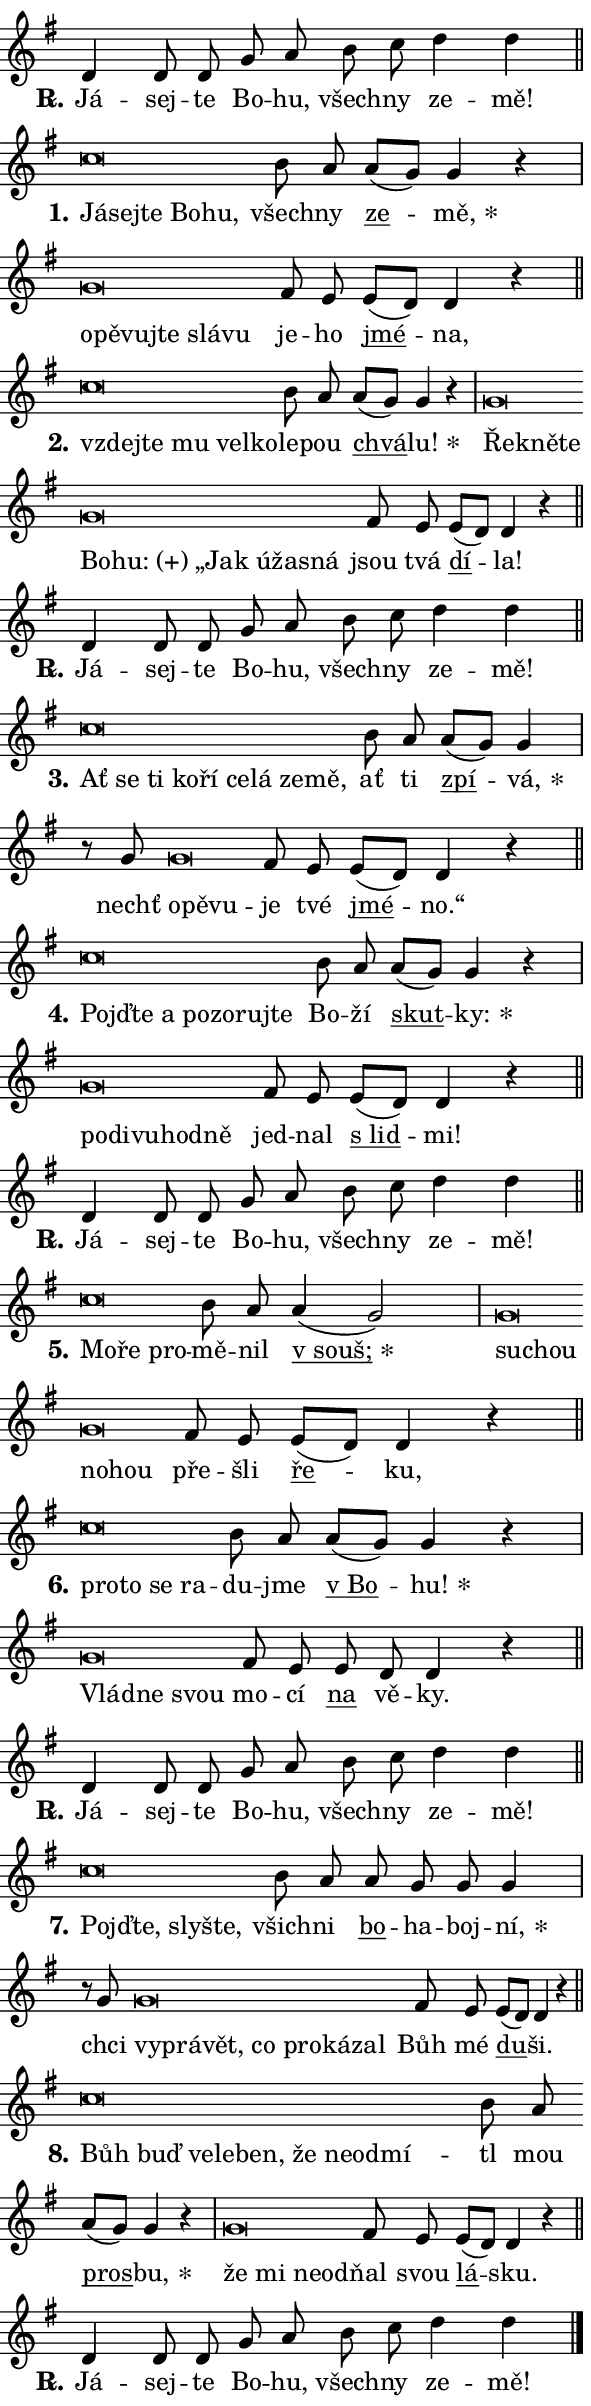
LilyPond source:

\version "2.24.0"
\header { tagline = "" }
\paper {
  indent = 0\cm
  top-margin = 0\cm
  right-margin = 0.13\cm % to fit lyric hyphens
  bottom-margin = 0\cm
  left-margin = 0\cm
  paper-width = 10\cm
  page-breaking = #ly:one-page-breaking
  system-system-spacing.basic-distance = #11
  score-system-spacing.basic-distance = #11
  ragged-last = ##f
}


%% Author: Thomas Morley
%% https://lists.gnu.org/archive/html/lilypond-user/2020-05/msg00002.html
#(define (line-position grob)
"Returns position of @var[grob} in current system:
   @code{'start}, if at first time-step
   @code{'end}, if at last time-step
   @code{'middle} otherwise
"
  (let* ((col (ly:item-get-column grob))
         (ln (ly:grob-object col 'left-neighbor))
         (rn (ly:grob-object col 'right-neighbor))
         (col-to-check-left (if (ly:grob? ln) ln col))
         (col-to-check-right (if (ly:grob? rn) rn col))
         (break-dir-left
           (and
             (ly:grob-property col-to-check-left 'non-musical #f)
             (ly:item-break-dir col-to-check-left)))
         (break-dir-right
           (and
             (ly:grob-property col-to-check-right 'non-musical #f)
             (ly:item-break-dir col-to-check-right))))
        (cond ((eqv? 1 break-dir-left) 'start)
              ((eqv? -1 break-dir-right) 'end)
              (else 'middle))))

#(define (tranparent-at-line-position vctor)
  (lambda (grob)
  "Relying on @code{line-position} select the relevant enry from @var{vctor}.
Used to determine transparency,"
    (case (line-position grob)
      ((end) (not (vector-ref vctor 0)))
      ((middle) (not (vector-ref vctor 1)))
      ((start) (not (vector-ref vctor 2))))))

noteHeadBreakVisibility =
#(define-music-function (break-visibility)(vector?)
"Makes @code{NoteHead}s transparent relying on @var{break-visibility}"
#{
  \override NoteHead.transparent =
    #(tranparent-at-line-position break-visibility)
#})

#(define delete-ledgers-for-transparent-note-heads
  (lambda (grob)
    "Reads whether a @code{NoteHead} is transparent.
If so this @code{NoteHead} is removed from @code{'note-heads} from
@var{grob}, which is supposed to be @code{LedgerLineSpanner}.
As a result ledgers are not printed for this @code{NoteHead}"
    (let* ((nhds-array (ly:grob-object grob 'note-heads))
           (nhds-list
             (if (ly:grob-array? nhds-array)
                 (ly:grob-array->list nhds-array)
                 '()))
           ;; Relies on the transparent-property being done before
           ;; Staff.LedgerLineSpanner.after-line-breaking is executed.
           ;; This is fragile ...
           (to-keep
             (remove
               (lambda (nhd)
                 (ly:grob-property nhd 'transparent #f))
               nhds-list)))
      ;; TODO find a better method to iterate over grob-arrays, similiar
      ;; to filter/remove etc for lists
      ;; For now rebuilt from scratch
      (set! (ly:grob-object grob 'note-heads)  '())
      (for-each
        (lambda (nhd)
          (ly:pointer-group-interface::add-grob grob 'note-heads nhd))
        to-keep))))

squashNotes = {
  \override NoteHead.X-extent = #'(-0.2 . 0.2)
  \override NoteHead.Y-extent = #'(-0.75 . 0)
  \override NoteHead.stencil =
    #(lambda (grob)
       (let ((pos (ly:grob-property grob 'staff-position)))
         (begin
           (if (< pos -7) (display "ERROR: Lower brevis then expected\n") (display ""))
           (if (<= pos -6) ly:text-interface::print ly:note-head::print))))
}
unSquashNotes = {
  \revert NoteHead.X-extent
  \revert NoteHead.Y-extent
  \revert NoteHead.stencil
}

hideNotes = \noteHeadBreakVisibility #begin-of-line-visible
unHideNotes = \noteHeadBreakVisibility #all-visible

% work-around for resetting accidentals
% https://lilypond.org/doc/v2.23/Documentation/notation/displaying-rhythms#unmetered-music
cadenzaMeasure = {
  \cadenzaOff
  \partial 1024 s1024
  \cadenzaOn
}

#(define-markup-command (accent layout props text) (markup?)
  "Underline accented syllable"
  (interpret-markup layout props
    #{\markup \override #'(offset . 4.3) \underline { #text }#}))

responsum = \markup \concat {
  "R" \hspace #-1.05 \path #0.1 #'((moveto 0 0.07) (lineto 0.9 0.8)) \hspace #0.05 "."
}

spaceSize = #0.6828661417322834 % exact space size for TeX Gyre Schola

\layout {
  \context {
    \Staff
    \remove "Time_signature_engraver"
    \override LedgerLineSpanner.after-line-breaking = #delete-ledgers-for-transparent-note-heads
  }
  \context {
    \Lyrics {
      \override LyricSpace.minimum-distance = \spaceSize
      \override LyricText.font-name = #"TeX Gyre Schola"
      \override LyricText.font-size = 1
      \override StanzaNumber.font-name = #"TeX Gyre Schola Bold"
      \override StanzaNumber.font-size = 1
    }
  }
  \context {
    \Score 
    \override NoteHead.text =
      #(lambda (grob) 
        (let ((pos (ly:grob-property grob 'staff-position)))
          #{\markup {
            \combine
              \halign #-0.55 \raise #(if (= pos -6) 0 0.5) \override #'(thickness . 2) \draw-line #'(3.2 . 0)
              \musicglyph "noteheads.sM1"
          }#}))
  }
}

% magnetic-lyrics.ily
%
%   written by
%     Jean Abou Samra <jean@abou-samra.fr>
%     Werner Lemberg <wl@gnu.org>
%
%   adapted by
%     Jiri Hon <jiri.hon@gmail.com>
%
% Version 2022-Apr-15

% https://www.mail-archive.com/lilypond-user@gnu.org/msg149350.html

#(define (Left_hyphen_pointer_engraver context)
   "Collect syllable-hyphen-syllable occurrences in lyrics and store
them in properties.  This engraver only looks to the left.  For
example, if the lyrics input is @code{foo -- bar}, it does the
following.

@itemize @bullet
@item
Set the @code{text} property of the @code{LyricHyphen} grob between
@q{foo} and @q{bar} to @code{foo}.

@item
Set the @code{left-hyphen} property of the @code{LyricText} grob with
text @q{foo} to the @code{LyricHyphen} grob between @q{foo} and
@q{bar}.
@end itemize

Use this auxiliary engraver in combination with the
@code{lyric-@/text::@/apply-@/magnetic-@/offset!} hook."
   (let ((hyphen #f)
         (text #f))
     (make-engraver
      (acknowledgers
       ((lyric-syllable-interface engraver grob source-engraver)
        (set! text grob)))
      (end-acknowledgers
       ((lyric-hyphen-interface engraver grob source-engraver)
        ;(when (not (grob::has-interface grob 'lyric-space-interface))
          (set! hyphen grob)));)
      ((stop-translation-timestep engraver)
       (when (and text hyphen)
         (ly:grob-set-object! text 'left-hyphen hyphen))
       (set! text #f)
       (set! hyphen #f)))))

#(define (lyric-text::apply-magnetic-offset! grob)
   "If the space between two syllables is less than the value in
property @code{LyricText@/.details@/.squash-threshold}, move the right
syllable to the left so that it gets concatenated with the left
syllable.

Use this function as a hook for
@code{LyricText@/.after-@/line-@/breaking} if the
@code{Left_@/hyphen_@/pointer_@/engraver} is active."
   (let ((hyphen (ly:grob-object grob 'left-hyphen #f)))
     (when hyphen
       (let ((left-text (ly:spanner-bound hyphen LEFT)))
         (when (grob::has-interface left-text 'lyric-syllable-interface)
           (let* ((common (ly:grob-common-refpoint grob left-text X))
                  (this-x-ext (ly:grob-extent grob common X))
                  (left-x-ext
                   (begin
                     ;; Trigger magnetism for left-text.
                     (ly:grob-property left-text 'after-line-breaking)
                     (ly:grob-extent left-text common X)))
                  ;; `delta` is the gap width between two syllables.
                  (delta (- (interval-start this-x-ext)
                            (interval-end left-x-ext)))
                  (details (ly:grob-property grob 'details))
                  (threshold (assoc-get 'squash-threshold details 0.2)))
             (when (< delta threshold)
               (let* (;; We have to manipulate the input text so that
                      ;; ligatures crossing syllable boundaries are not
                      ;; disabled.  For languages based on the Latin
                      ;; script this is essentially a beautification.
                      ;; However, for non-Western scripts it can be a
                      ;; necessity.
                      (lt (ly:grob-property left-text 'text))
                      (rt (ly:grob-property grob 'text))
                      (is-space (grob::has-interface hyphen 'lyric-space-interface))
                      (space (if is-space " " ""))
                      (extra-delta (if is-space spaceSize 0))
                      ;; Append new syllable.
                      (ltrt-space (if (and (string? lt) (string? rt))
                                (string-append lt space rt)
                                (make-concat-markup (list lt space rt))))
                      ;; Right-align `ltrt` to the right side.
                      (ltrt-space-markup (grob-interpret-markup
                               grob
                               (make-translate-markup
                                (cons (interval-length this-x-ext) 0)
                                (make-right-align-markup ltrt-space)))))
                 (begin
                   ;; Don't print `left-text`.
                   (ly:grob-set-property! left-text 'stencil #f)
                   ;; Set text and stencil (which holds all collected
                   ;; syllables so far) and shift it to the left.
                   (ly:grob-set-property! grob 'text ltrt-space)
                   (ly:grob-set-property! grob 'stencil ltrt-space-markup)
                   (ly:grob-translate-axis! grob (- (- delta extra-delta)) X))))))))))


#(define (lyric-hyphen::displace-bounds-first grob)
   ;; Make very sure this callback isn't triggered too early.
   (let ((left (ly:spanner-bound grob LEFT))
         (right (ly:spanner-bound grob RIGHT)))
     (ly:grob-property left 'after-line-breaking)
     (ly:grob-property right 'after-line-breaking)
     (ly:lyric-hyphen::print grob)))

squashThreshold = #0.4

\layout {
  \context {
    \Lyrics
    \consists #Left_hyphen_pointer_engraver
    \override LyricText.after-line-breaking =
      #lyric-text::apply-magnetic-offset!
    \override LyricHyphen.stencil = #lyric-hyphen::displace-bounds-first
    \override LyricText.details.squash-threshold = \squashThreshold
    \override LyricHyphen.minimum-distance = 0
    \override LyricHyphen.minimum-length = \squashThreshold
  }
}

squashText = \override LyricText.details.squash-threshold = 9999
unSquashText = \override LyricText.details.squash-threshold = \squashThreshold

leftText = \override LyricText.self-alignment-X = #LEFT
unLeftText = \revert LyricText.self-alignment-X

starOffset = #(lambda (grob) 
                (let ((x_offset (ly:self-alignment-interface::aligned-on-x-parent grob)))
                  (if (= x_offset 0) 0 (+ x_offset 1.2))))

star = #(define-music-function (syllable)(string?)
"Append star separator at the end of a syllable"
#{
  \once \override LyricText.X-offset = #starOffset
  \lyricmode { \markup {
    #syllable
    \override #'((font-name . "TeX Gyre Schola Bold")) \hspace #0.2 \lower #0.65 \larger "*"
  } }
#})

starAccent = #(define-music-function (syllable)(string?)
"Append star separator at the end of a syllable and make accent"
#{
  \once \override LyricText.X-offset = #starOffset
  \lyricmode { \markup {
    \accent #syllable
    \override #'((font-name . "TeX Gyre Schola Bold")) \hspace #0.2 \lower #0.65 \larger "*"
  } }
#})

breath = #(define-music-function (syllable)(string?)
"Append breathing indicator at the end of a syllable"
#{
  \lyricmode { \markup { #syllable "+" } }
#})

optionalBreath = #(define-music-function (syllable)(string?)
"Append optional breathing indicator at the end of a syllable"
#{
  \lyricmode { \markup { #syllable "(+)" } }
#})


\score {
    <<
        \new Voice = "melody" { \cadenzaOn \key g \major \relative { d'4 d8 d g a \bar "" b c d4 d \cadenzaMeasure \bar "||" \break } }
        \new Lyrics \lyricsto "melody" { \lyricmode { \set stanza = \responsum
Já -- sej -- te Bo -- hu, všech -- ny ze -- mě! } }
    >>
    \layout {}
}

\score {
    <<
        \new Voice = "melody" { \cadenzaOn \key g \major \relative { \squashNotes c''\breve*1/16 \hideNotes \breve*1/16 \bar "" \breve*1/16 \bar "" \breve*1/16 \breve*1/16 \bar "" \unHideNotes \unSquashNotes b8 a \bar "" a[( g)] g4 r \cadenzaMeasure \bar "|" \squashNotes g\breve*1/16 \hideNotes \breve*1/16 \bar "" \breve*1/16 \bar "" \breve*1/16 \bar "" \breve*1/16 \breve*1/16 \bar "" \unHideNotes \unSquashNotes fis8 e \bar "" e[( d)] d4 r \cadenzaMeasure \bar "||" \break } }
        \new Lyrics \lyricsto "melody" { \lyricmode { \set stanza = "1."
\leftText Já -- \squashText sej -- te Bo -- hu, \unLeftText \unSquashText všech -- ny \markup \accent ze -- \star mě, \leftText o -- \squashText pě -- vuj -- te slá -- vu \unLeftText \unSquashText je -- ho \markup \accent jmé -- na, } }
    >>
    \layout {}
}

\score {
    <<
        \new Voice = "melody" { \cadenzaOn \key g \major \relative { \squashNotes c''\breve*1/16 \hideNotes \breve*1/16 \bar "" \breve*1/16 \bar "" \breve*1/16 \breve*1/16 \bar "" \unHideNotes \unSquashNotes b8 a \bar "" a[( g)] g4 r \cadenzaMeasure \bar "|" \squashNotes g\breve*1/16 \hideNotes \breve*1/16 \bar "" \breve*1/16 \bar "" \breve*1/16 \bar "" \breve*1/16 \bar "" \breve*1/16 \bar "" \breve*1/16 \bar "" \breve*1/16 \breve*1/16 \bar "" \unHideNotes \unSquashNotes fis8 e \bar "" e[( d)] d4 r \cadenzaMeasure \bar "||" \break } }
        \new Lyrics \lyricsto "melody" { \lyricmode { \set stanza = "2."
\leftText vzdej -- \squashText te mu vel -- ko -- \unLeftText \unSquashText le -- pou \markup \accent chvá -- \star lu! \leftText Ře -- \squashText kně -- te Bo -- \optionalBreath hu: „Jak ú -- ža -- sná \unLeftText \unSquashText jsou tvá \markup \accent dí -- la! } }
    >>
    \layout {}
}

\score {
    <<
        \new Voice = "melody" { \cadenzaOn \key g \major \relative { d'4 d8 d g a \bar "" b c d4 d \cadenzaMeasure \bar "||" \break } }
        \new Lyrics \lyricsto "melody" { \lyricmode { \set stanza = \responsum
Já -- sej -- te Bo -- hu, všech -- ny ze -- mě! } }
    >>
    \layout {}
}

\score {
    <<
        \new Voice = "melody" { \cadenzaOn \key g \major \relative { \squashNotes c''\breve*1/16 \hideNotes \breve*1/16 \bar "" \breve*1/16 \bar "" \breve*1/16 \bar "" \breve*1/16 \bar "" \breve*1/16 \bar "" \breve*1/16 \bar "" \breve*1/16 \breve*1/16 \bar "" \unHideNotes \unSquashNotes b8 a \bar "" a[( g)] g4 \cadenzaMeasure \bar "|" r8 g8 \squashNotes g\breve*1/16 \hideNotes \breve*1/16 \breve*1/16 \bar "" \unHideNotes \unSquashNotes fis8 e \bar "" e[( d)] d4 r \cadenzaMeasure \bar "||" \break } }
        \new Lyrics \lyricsto "melody" { \lyricmode { \set stanza = "3."
\leftText Ať \squashText se ti ko -- ří ce -- lá ze -- mě, \unLeftText \unSquashText ať ti \markup \accent zpí -- \star vá, nechť \leftText o -- \squashText pě -- vu -- \unLeftText \unSquashText je tvé \markup \accent jmé -- no.“ } }
    >>
    \layout {}
}

\score {
    <<
        \new Voice = "melody" { \cadenzaOn \key g \major \relative { \squashNotes c''\breve*1/16 \hideNotes \breve*1/16 \bar "" \breve*1/16 \bar "" \breve*1/16 \bar "" \breve*1/16 \bar "" \breve*1/16 \breve*1/16 \bar "" \unHideNotes \unSquashNotes b8 a \bar "" a[( g)] g4 r \cadenzaMeasure \bar "|" \squashNotes g\breve*1/16 \hideNotes \breve*1/16 \bar "" \breve*1/16 \bar "" \breve*1/16 \breve*1/16 \bar "" \unHideNotes \unSquashNotes fis8 e \bar "" e[( d)] d4 r \cadenzaMeasure \bar "||" \break } }
        \new Lyrics \lyricsto "melody" { \lyricmode { \set stanza = "4."
\leftText Pojď -- \squashText te a po -- zo -- ruj -- te \unLeftText \unSquashText Bo -- ží \markup \accent skut -- \star ky: \leftText po -- \squashText di -- vu -- hod -- ně \unLeftText \unSquashText jed -- nal \markup \accent "s lid" -- mi! } }
    >>
    \layout {}
}

\score {
    <<
        \new Voice = "melody" { \cadenzaOn \key g \major \relative { d'4 d8 d g a \bar "" b c d4 d \cadenzaMeasure \bar "||" \break } }
        \new Lyrics \lyricsto "melody" { \lyricmode { \set stanza = \responsum
Já -- sej -- te Bo -- hu, všech -- ny ze -- mě! } }
    >>
    \layout {}
}

\score {
    <<
        \new Voice = "melody" { \cadenzaOn \key g \major \relative { \squashNotes c''\breve*1/16 \hideNotes \breve*1/16 \breve*1/16 \bar "" \unHideNotes \unSquashNotes b8 a \bar "" a4( g2) \cadenzaMeasure \bar "|" \squashNotes g\breve*1/16 \hideNotes \breve*1/16 \bar "" \breve*1/16 \breve*1/16 \bar "" \unHideNotes \unSquashNotes fis8 e \bar "" e[( d)] d4 r \cadenzaMeasure \bar "||" \break } }
        \new Lyrics \lyricsto "melody" { \lyricmode { \set stanza = "5."
\leftText Mo -- \squashText ře pro -- \unLeftText \unSquashText mě -- nil \starAccent "v souš;" \leftText su -- \squashText chou no -- hou \unLeftText \unSquashText pře -- šli \markup \accent ře -- ku, } }
    >>
    \layout {}
}

\score {
    <<
        \new Voice = "melody" { \cadenzaOn \key g \major \relative { \squashNotes c''\breve*1/16 \hideNotes \breve*1/16 \bar "" \breve*1/16 \breve*1/16 \bar "" \unHideNotes \unSquashNotes b8 a \bar "" a[( g)] g4 r \cadenzaMeasure \bar "|" \squashNotes g\breve*1/16 \hideNotes \breve*1/16 \breve*1/16 \bar "" \unHideNotes \unSquashNotes fis8 e \bar "" e d d4 r \cadenzaMeasure \bar "||" \break } }
        \new Lyrics \lyricsto "melody" { \lyricmode { \set stanza = "6."
\leftText pro -- \squashText to se ra -- \unLeftText \unSquashText du -- jme \markup \accent "v Bo" -- \star hu! \leftText Vlád -- \squashText ne svou \unLeftText \unSquashText mo -- cí \markup \accent na vě -- ky. } }
    >>
    \layout {}
}

\score {
    <<
        \new Voice = "melody" { \cadenzaOn \key g \major \relative { d'4 d8 d g a \bar "" b c d4 d \cadenzaMeasure \bar "||" \break } }
        \new Lyrics \lyricsto "melody" { \lyricmode { \set stanza = \responsum
Já -- sej -- te Bo -- hu, všech -- ny ze -- mě! } }
    >>
    \layout {}
}

\score {
    <<
        \new Voice = "melody" { \cadenzaOn \key g \major \relative { \squashNotes c''\breve*1/16 \hideNotes \breve*1/16 \bar "" \breve*1/16 \breve*1/16 \bar "" \unHideNotes \unSquashNotes b8 a \bar "" a g g g4 \cadenzaMeasure \bar "|" r8 g8 \squashNotes g\breve*1/16 \hideNotes \breve*1/16 \bar "" \breve*1/16 \bar "" \breve*1/16 \bar "" \breve*1/16 \bar "" \breve*1/16 \breve*1/16 \bar "" \unHideNotes \unSquashNotes fis8 e \bar "" e[( d)] d4 r \cadenzaMeasure \bar "||" \break } }
        \new Lyrics \lyricsto "melody" { \lyricmode { \set stanza = "7."
\leftText Pojď -- \squashText te, sly -- šte, \unLeftText \unSquashText všich -- ni \markup \accent bo -- ha -- boj -- \star ní, chci \leftText vy -- \squashText prá -- vět, co pro -- ká -- zal \unLeftText \unSquashText Bůh mé \markup \accent du -- ši. } }
    >>
    \layout {}
}

\score {
    <<
        \new Voice = "melody" { \cadenzaOn \key g \major \relative { \squashNotes c''\breve*1/16 \hideNotes \breve*1/16 \bar "" \breve*1/16 \bar "" \breve*1/16 \bar "" \breve*1/16 \bar "" \breve*1/16 \bar "" \breve*1/16 \bar "" \breve*1/16 \breve*1/16 \bar "" \unHideNotes \unSquashNotes b8 a \bar "" a[( g)] g4 r \cadenzaMeasure \bar "|" \squashNotes g\breve*1/16 \hideNotes \breve*1/16 \bar "" \breve*1/16 \breve*1/16 \bar "" \unHideNotes \unSquashNotes fis8 e \bar "" e[( d)] d4 r \cadenzaMeasure \bar "||" \break } }
        \new Lyrics \lyricsto "melody" { \lyricmode { \set stanza = "8."
\leftText Bůh \squashText buď ve -- le -- ben, že ne -- od -- mí -- \unLeftText \unSquashText tl mou \markup \accent pros -- \star bu, \leftText že \squashText mi ne -- od -- \unLeftText \unSquashText ňal svou \markup \accent lá -- sku. } }
    >>
    \layout {}
}

\score {
    <<
        \new Voice = "melody" { \cadenzaOn \key g \major \relative { d'4 d8 d g a \bar "" b c d4 d \cadenzaMeasure \bar "||" \break } \bar "|." }
        \new Lyrics \lyricsto "melody" { \lyricmode { \set stanza = \responsum
Já -- sej -- te Bo -- hu, všech -- ny ze -- mě! } }
    >>
    \layout {}
}
